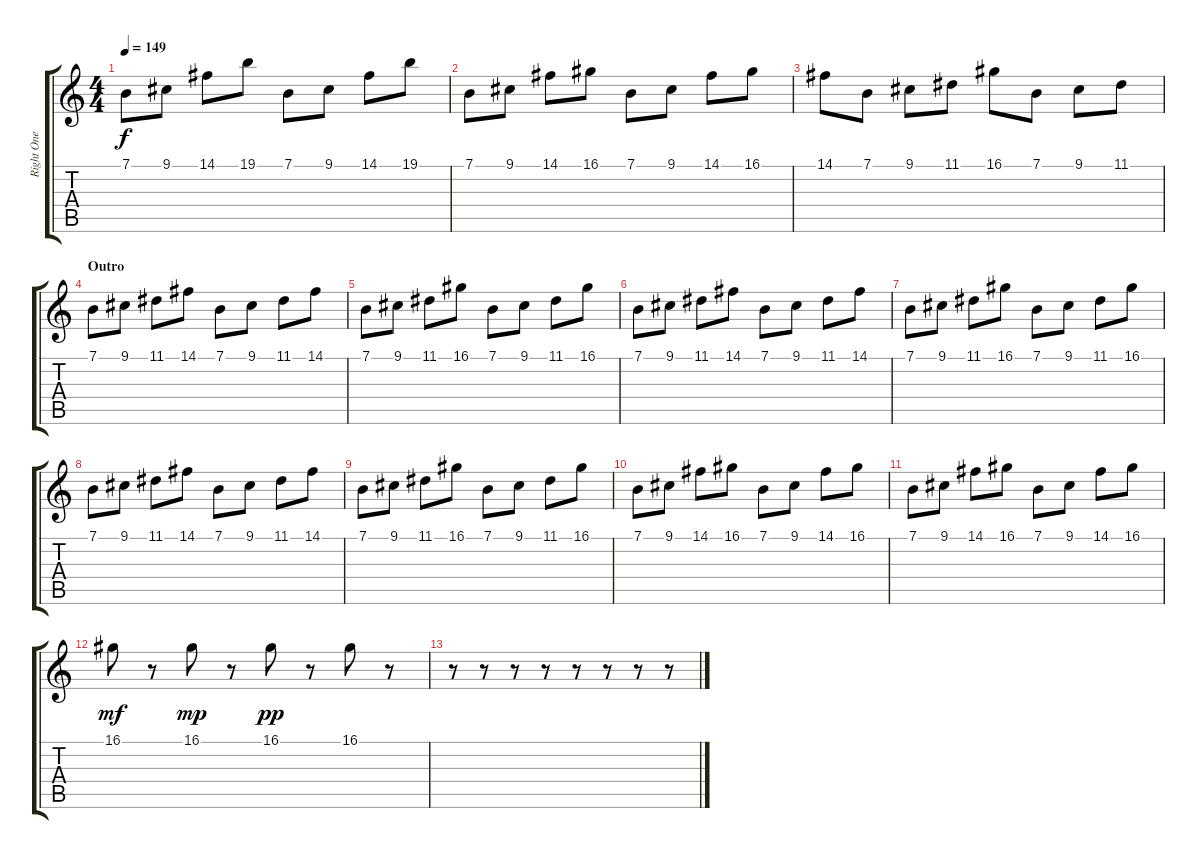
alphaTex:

\track ("Right One" "Right One") {instrument sitar}
\staff {score tabs}
\tuning (E4 B3 G3 D3 A2 E2) {hide}
\ts (4 4)
\tempo 149
\clef g2
\ks c
7.1.8{dy f} 9.1.8 14.1.8 19.1.8 7.1.8 9.1.8 14.1.8 19.1.8 |
7.1.8 9.1.8 14.1.8 16.1.8 7.1.8 9.1.8 14.1.8 16.1.8 |
14.1.8 7.1.8 9.1.8 11.1.8 16.1.8 7.1.8 9.1.8 11.1.8 |
\section ("" "Outro")
7.1.8 9.1.8 11.1.8 14.1.8 7.1.8 9.1.8 11.1.8 14.1.8 |
7.1.8 9.1.8 11.1.8 16.1.8 7.1.8 9.1.8 11.1.8 16.1.8 |
7.1.8 9.1.8 11.1.8 14.1.8 7.1.8 9.1.8 11.1.8 14.1.8 |
7.1.8 9.1.8 11.1.8 16.1.8 7.1.8 9.1.8 11.1.8 16.1.8 |
7.1.8 9.1.8 11.1.8 14.1.8 7.1.8 9.1.8 11.1.8 14.1.8 |
7.1.8 9.1.8 11.1.8 16.1.8 7.1.8 9.1.8 11.1.8 16.1.8 |
7.1.8 9.1.8 14.1.8 16.1.8 7.1.8 9.1.8 14.1.8 16.1.8 |
7.1.8 9.1.8 14.1.8 16.1.8 7.1.8 9.1.8 14.1.8 16.1.8 |
16.1.8{dy mf} r.8 16.1.8{dy mp} r.8 16.1.8{dy pp} r.8 16.1.8 r.8 |
r.8 r.8 r.8 r.8 r.8 r.8 r.8 r.8
